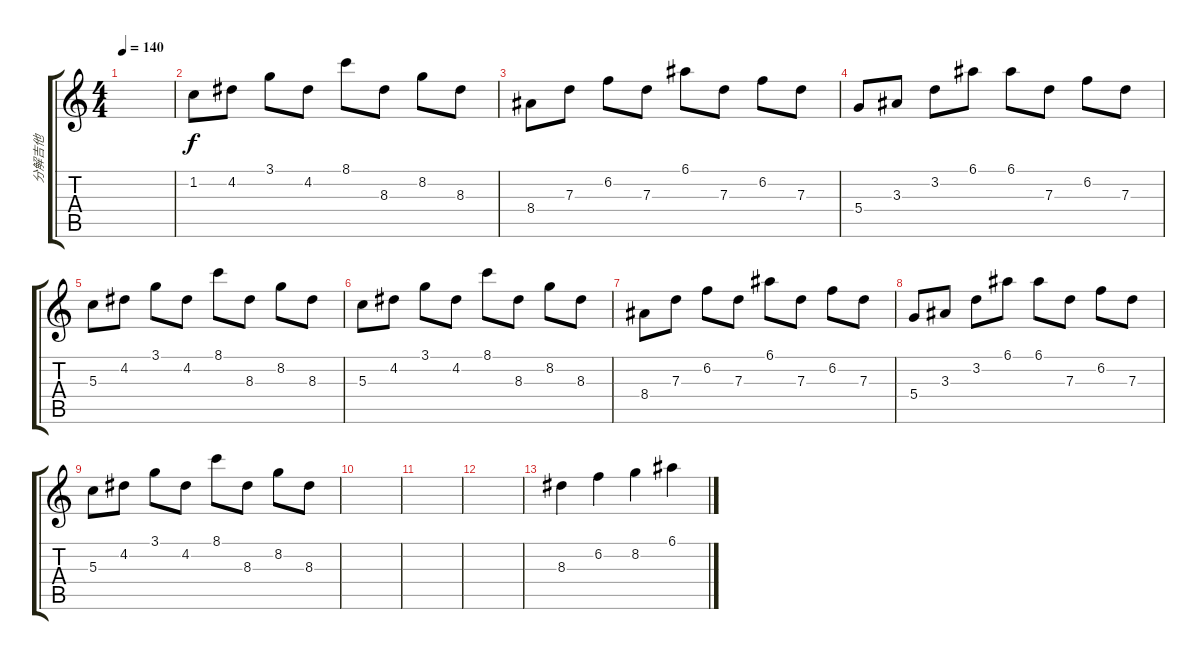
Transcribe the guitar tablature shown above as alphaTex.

\track ("分解吉他" "分解吉他") {instrument distortionguitar}
\staff {score tabs}
\tuning (E4 B3 G3 D3 A2 E2) {hide}
\ts (4 4)
\tempo 140
\clef g2
\ks c
|
1.2.8 4.2.8 3.1.8 4.2.8 8.1.8 8.3.8 8.2.8 8.3.8 |
8.4.8 7.3.8 6.2.8 7.3.8 6.1.8 7.3.8 6.2.8 7.3.8 |
5.4.8 3.3.8 3.2.8 6.1.8 6.1.8 7.3.8 6.2.8 7.3.8 |
5.3.8 4.2.8 3.1.8 4.2.8 8.1.8 8.3.8 8.2.8 8.3.8 |
5.3.8 4.2.8 3.1.8 4.2.8 8.1.8 8.3.8 8.2.8 8.3.8 |
8.4.8 7.3.8 6.2.8 7.3.8 6.1.8 7.3.8 6.2.8 7.3.8 |
5.4.8 3.3.8 3.2.8 6.1.8 6.1.8 7.3.8 6.2.8 7.3.8 |
5.3.8 4.2.8 3.1.8 4.2.8 8.1.8 8.3.8 8.2.8 8.3.8{txt ""} |
|
|
|
8.3.4 6.2.4 8.2.4 6.1.4
